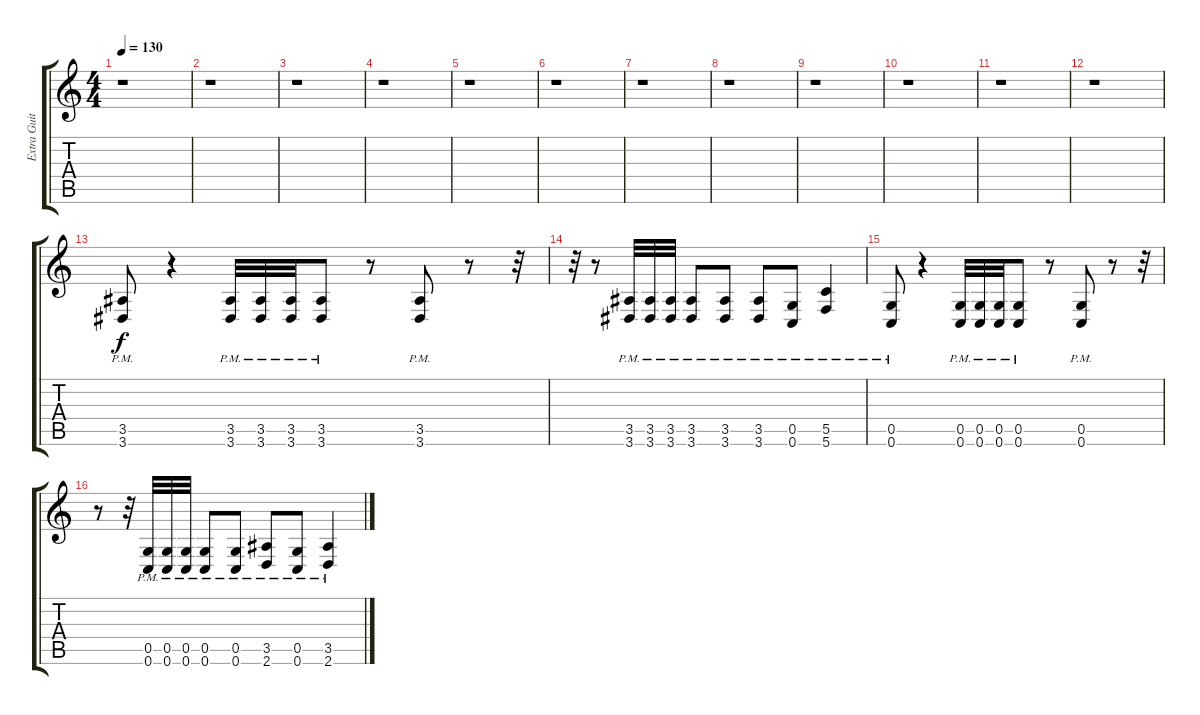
\track ("Extra Guitar" "Extra Guit") {instrument distortionguitar}
\staff {score tabs}
\tuning (D4 A3 F3 C3 G2 C2) {hide}
\ts (4 4)
\tempo 130
\clef g2
\ks c
r.1{dy f} |
r.1 |
r.1 |
r.1 |
r.1 |
r.1 |
r.1 |
r.1 |
r.1 |
r.1 |
r.1 |
r.1 |
(3.5{pm} 3.6{pm}).8 r.4 (3.5{pm} 3.6{pm}).32 (3.5{pm} 3.6{pm}).32 (3.5{pm} 3.6{pm}).32 (3.5{pm} 3.6{pm}).8 r.8 (3.5{pm} 3.6{pm}).8 r.8 r.32 |
r.32 r.8 (3.5{pm} 3.6{pm}).32 (3.5{pm} 3.6{pm}).32 (3.5{pm} 3.6{pm}).32 (3.5{pm} 3.6{pm}).8 (3.5{pm} 3.6{pm}).8 (3.5{pm} 3.6{pm}).8 (0.5{pm} 0.6{pm}).8 (5.5{pm} 5.6{pm}).4 |
(0.5{pm} 0.6{pm}).8 r.4 (0.5{pm} 0.6{pm}).32 (0.5{pm} 0.6{pm}).32 (0.5{pm} 0.6{pm}).32 (0.5{pm} 0.6{pm}).8 r.8 (0.5{pm} 0.6{pm}).8 r.8 r.32 |
r.8 r.32 (0.5{pm} 0.6{pm}).32 (0.5{pm} 0.6{pm}).32 (0.5{pm} 0.6{pm}).32 (0.5{pm} 0.6{pm}).8 (0.5{pm} 0.6{pm}).8 (3.5{pm} 2.6{pm}).8 (0.5{pm} 0.6{pm}).8 (3.5{pm} 2.6{pm}).4
